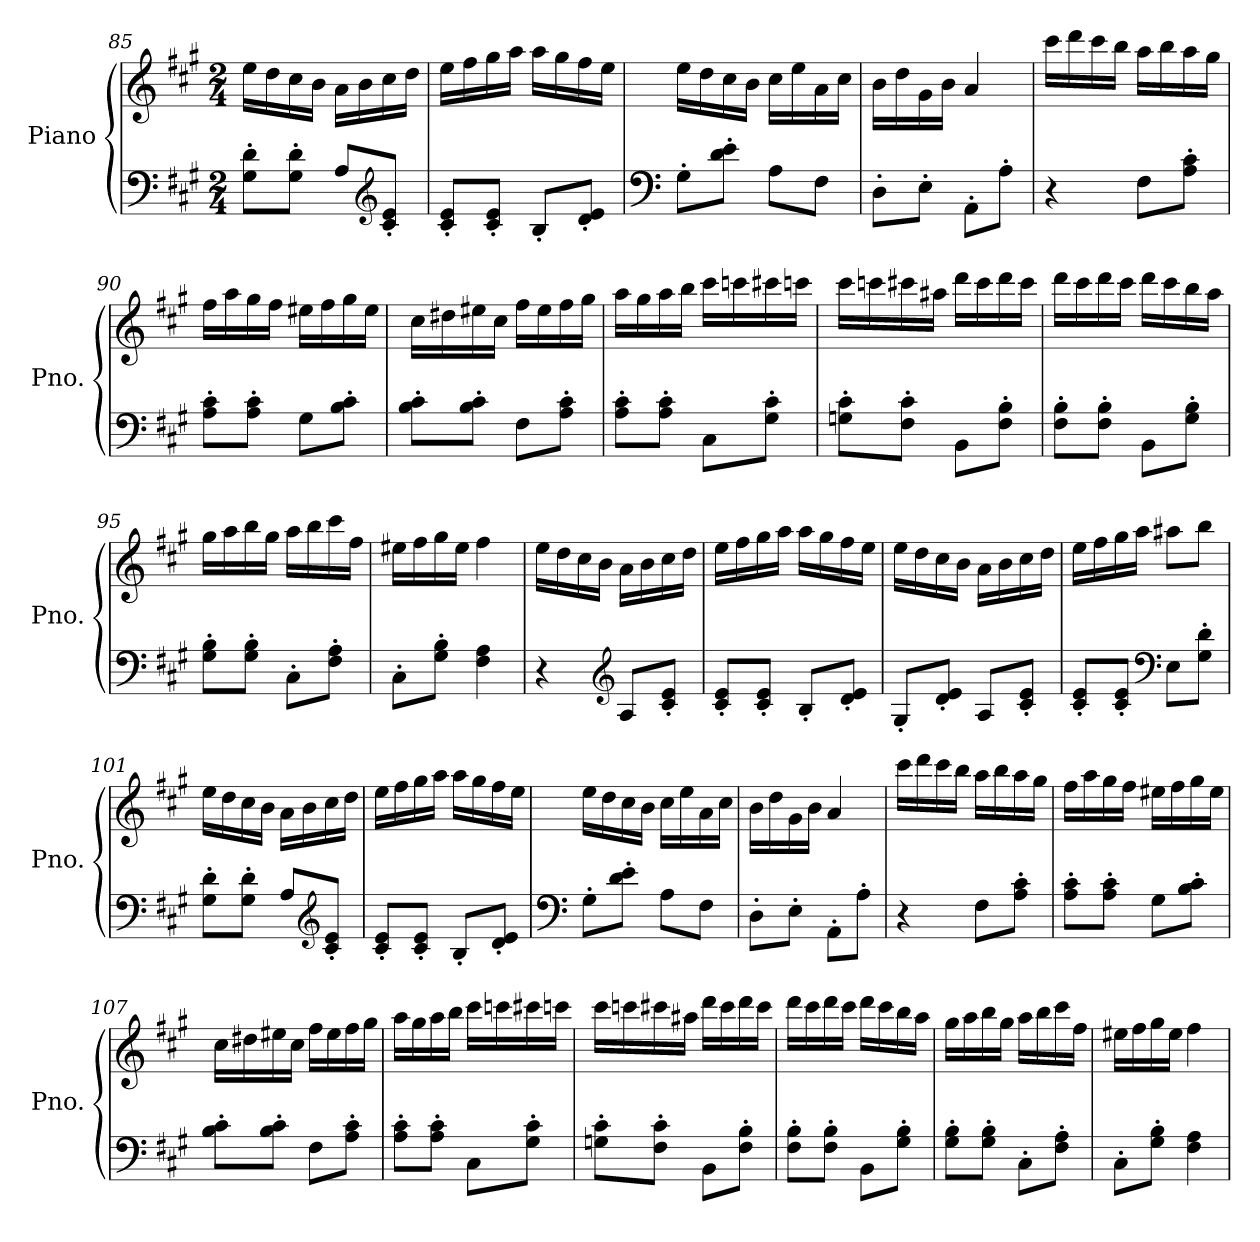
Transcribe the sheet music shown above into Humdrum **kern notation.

**kern	**kern
*part2	*part1
*staff2	*staff1
*I"Piano	*I"Piano
*I'Pno.	*I'Pno.
*clefF4	*clefG2
*k[f#c#g#]	*k[f#c#g#]
*M2/4	*M2/4
=85	=85
8G#\' 8d\'L	16ee\LL
.	16dd\
8G#\' 8d\'J	16cc#\
.	16b\JJ
8A/L	16a\LL
.	16b\
*clefG2	*
8c#/' 8e/'J	16cc#\
.	16dd\JJ
=86	=86
8c#/' 8e/'L	16ee\LL
.	16ff#\
8c#/' 8e/'J	16gg#\
.	16aa\JJ
8B'/L	16aa\LL
.	16gg#\
8d/' 8e/'J	16ff#\
.	16ee\JJ
=87	=87
*clefF4	*
8G#'\L	16ee\LL
.	16dd\
8d\' 8e\'J	16cc#\
.	16b\JJ
8A\L	16cc#\LL
.	16ee\
8F#\J	16a\
.	16cc#\JJ
!!LO:LB:g=z
=88	=88
8D'\L	16b\LL
.	16dd\
8E'\J	16g#\
.	16b\JJ
8AA'\L	4a/
8A'\J	.
=89	=89
4r	16ccc#\LL
.	16ddd\
.	16ccc#\
.	16bb\JJ
8F#\L	16aa\LL
.	16bb\
8A\' 8c#\'J	16aa\
.	16gg#\JJ
=90	=90
8A\' 8c#\'L	16ff#\LL
.	16aa\
8A\' 8c#\'J	16gg#\
.	16ff#\JJ
8G#\L	16ee#X\LL
.	16ff#\
8B\' 8c#\'J	16gg#\
.	16ee#\JJ
=91	=91
8B\' 8c#\'L	16cc#\LL
.	16dd#X\
8B\' 8c#\'J	16ee#X\
.	16cc#\JJ
8F#\L	16ff#\LL
.	16ee#\
8A\' 8c#\'J	16ff#\
.	16gg#\JJ
!!LO:LB:g=z
=92	=92
8A\' 8c#\'L	16aa\LL
.	16gg#\
8A\' 8c#\'J	16aa\
.	16bb\JJ
8C#\L	16ccc#\LL
.	16cccn\
8G#\' 8c#\'J	16ccc#X\
.	16cccn\JJ
=93	=93
8Gn\' 8c#\'L	16ccc#\LL
.	16cccn\
8F#\' 8c#\'J	16ccc#X\
.	16aa#X\JJ
8BB\L	16ddd\LL
.	16ccc#\
8F#\' 8B\'J	16ddd\
.	16ccc#\JJ
=94	=94
8F#\' 8B\'L	16ddd\LL
.	16ccc#\
8F#\' 8B\'J	16ddd\
.	16ccc#\JJ
8BB\L	16ddd\LL
.	16ccc#\
8G#\' 8B\'J	16bb\
.	16aa\JJ
!!LO:PB:g=z
=95	=95
8G#\' 8B\'L	16gg#\LL
.	16aa\
8G#\' 8B\'J	16bb\
.	16gg#\JJ
8C#'\L	16aa\LL
.	16bb\
8F#\' 8A\'J	16ccc#\
.	16ff#\JJ
=96	=96
8C#'\L	16ee#X\LL
.	16ff#\
8G#\' 8B\'J	16gg#\
.	16ee#\JJ
4F#\ 4A\	4ff#\
=97	=97
4r	16ee\LL
.	16dd\
.	16cc#\
.	16b\JJ
*clefG2	*
8A/L	16a\LL
.	16b\
8c#/' 8e/'J	16cc#\
.	16dd\JJ
=98	=98
8c#/' 8e/'L	16ee\LL
.	16ff#\
8c#/' 8e/'J	16gg#\
.	16aa\JJ
8B'/L	16aa\LL
.	16gg#\
8d/' 8e/'J	16ff#\
.	16ee\JJ
=99	=99
8G#'/L	16ee\LL
.	16dd\
8d/' 8e/'J	16cc#\
.	16b\JJ
8A/L	16a\LL
.	16b\
8c#/' 8e/'J	16cc#\
.	16dd\JJ
!!LO:LB:g=z
=100	=100
8c#/' 8e/'L	16ee\LL
.	16ff#\
8c#/' 8e/'J	16gg#\
.	16aa\JJ
*clefF4	*
8E\L	8aa#X\L
8G#\' 8d\'J	8bb\J
=101	=101
8G#\' 8d\'L	16ee\LL
.	16dd\
8G#\' 8d\'J	16cc#\
.	16b\JJ
8A/L	16a\LL
.	16b\
*clefG2	*
8c#/' 8e/'J	16cc#\
.	16dd\JJ
=102	=102
8c#/' 8e/'L	16ee\LL
.	16ff#\
8c#/' 8e/'J	16gg#\
.	16aa\JJ
8B'/L	16aa\LL
.	16gg#\
8d/' 8e/'J	16ff#\
.	16ee\JJ
=103	=103
*clefF4	*
8G#'\L	16ee\LL
.	16dd\
8d\' 8e\'J	16cc#\
.	16b\JJ
8A\L	16cc#\LL
.	16ee\
8F#\J	16a\
.	16cc#\JJ
!!LO:LB:g=z
=104	=104
8D'\L	16b\LL
.	16dd\
8E'\J	16g#\
.	16b\JJ
8AA'\L	4a/
8A'\J	.
=105	=105
4r	16ccc#\LL
.	16ddd\
.	16ccc#\
.	16bb\JJ
8F#\L	16aa\LL
.	16bb\
8A\' 8c#\'J	16aa\
.	16gg#\JJ
=106	=106
8A\' 8c#\'L	16ff#\LL
.	16aa\
8A\' 8c#\'J	16gg#\
.	16ff#\JJ
8G#\L	16ee#X\LL
.	16ff#\
8B\' 8c#\'J	16gg#\
.	16ee#\JJ
=107	=107
8B\' 8c#\'L	16cc#\LL
.	16dd#X\
8B\' 8c#\'J	16ee#X\
.	16cc#\JJ
8F#\L	16ff#\LL
.	16ee#\
8A\' 8c#\'J	16ff#\
.	16gg#\JJ
!!LO:LB:g=z
=108	=108
8A\' 8c#\'L	16aa\LL
.	16gg#\
8A\' 8c#\'J	16aa\
.	16bb\JJ
8C#\L	16ccc#\LL
.	16cccn\
8G#\' 8c#\'J	16ccc#X\
.	16cccn\JJ
=109	=109
8Gn\' 8c#\'L	16ccc#\LL
.	16cccn\
8F#\' 8c#\'J	16ccc#X\
.	16aa#X\JJ
8BB\L	16ddd\LL
.	16ccc#\
8F#\' 8B\'J	16ddd\
.	16ccc#\JJ
=110	=110
8F#\' 8B\'L	16ddd\LL
.	16ccc#\
8F#\' 8B\'J	16ddd\
.	16ccc#\JJ
8BB\L	16ddd\LL
.	16ccc#\
8G#\' 8B\'J	16bb\
.	16aa\JJ
!!LO:LB:g=z
=111	=111
8G#\' 8B\'L	16gg#\LL
.	16aa\
8G#\' 8B\'J	16bb\
.	16gg#\JJ
8C#'\L	16aa\LL
.	16bb\
8F#\' 8A\'J	16ccc#\
.	16ff#\JJ
=112	=112
8C#'\L	16ee#X\LL
.	16ff#\
8G#\' 8B\'J	16gg#\
.	16ee#\JJ
4F#\ 4A\	4ff#\
=	=
*-	*-
